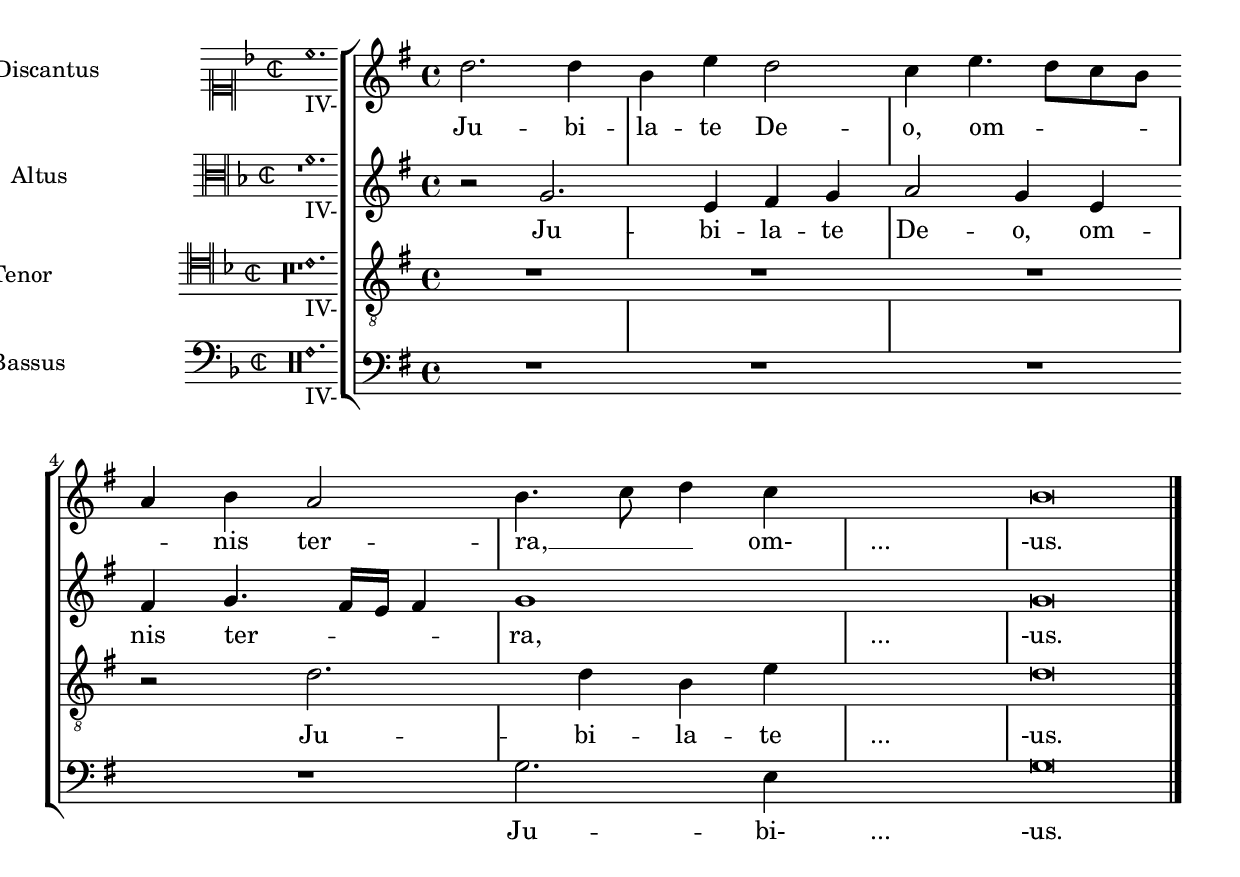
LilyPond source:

%% Do not edit this file; it is automatically
%% generated from LSR http://lsr.dsi.unimi.it
%% This file is in the public domain.
\version "2.13.31"

\header {
  lsrtags = "ancient-notation, tweaks-and-overrides"

%% Translation of GIT committish: 0b55335aeca1de539bf1125b717e0c21bb6fa31b
  texidoces = "
A modo de alternativa para obtener auténticos «incipit»
independientes de la partitura principal, se incluyen como
elemento de marcado en el campo que se usa normalmente para el
nombre del instrumento. Por el momento, la letra sólo se puede
añadir como marcado directo. Por desgracia, su espaciado no es
análogo al de la letra principal.

"
  doctitlees = "Transcripción de música antigua con incipit"

  texidoc = "
As a workaround to get real incipits which are independent from the
main score these are included as a markup into the field normally used
for the instrument name. As for now lyrics can only be added as a
direct markup. It doesn't unfortunately conform with the spacing of the
main lyrics.

"
  doctitle = "Transcription of Ancient music with incipit"
} % begin verbatim

global = {
  \set Score.skipBars = ##t
  \key g \major
  \time 4/4
  %make the staff lines invisible on staves
  \override Staff.BarLine #'transparent = ##t
  \skip 1*8 % the actual music
  % let finis bar go through all staves
  \override Staff.BarLine #'transparent = ##f
  % finis bar
  \bar "|."
}

discantusNotes = {
  \transpose c' c'' {
    \clef treble
    d'2. d'4 |
    b e' d'2 |
    c'4 e'4.( d'8 c' b |
    a4) b a2 |
    b4.( c'8 d'4) c'4 |
    \once \override NoteHead #'transparent = ##t c'1 |
    b\breve |
  }
}

discantusLyrics = \lyricmode {
  Ju -- bi -- |
  la -- te De -- |
  o, om --
  nis ter -- |
  ra, __ om- |
  "..." |
  -us. |
}

altusNotes = {
  \transpose c' c'' {
    \clef treble
    r2 g2. e4 fis g | % two bars
    a2 g4 e |
    fis g4.( fis16 e fis4) |
    g1 |
    \once \override NoteHead #'transparent = ##t g1 |
    g\breve |
  }
}

altusLyrics = \lyricmode {
  Ju -- bi -- la -- te | % two bars
  De -- o, om -- |
  nis ter -- ra, |
  "..." |
  -us. |
}

tenorNotes = {
  \transpose c' c' {
    \clef "treble_8"
    R1 |
    R1 |
    R1 |
    r2 d'2. d'4 b e' | % two bars
    \once \override NoteHead #'transparent = ##t e'1 |
    d'\breve |
  }
}

tenorLyrics = \lyricmode {
  Ju -- bi -- la -- te | % two bars
  "..." |
  -us.
}

bassusNotes = {
  \transpose c' c' {
    \clef bass
    R1 |
    R1 |
    R1 |
    R1 |
    g2. e4 |
    \once \override NoteHead #'transparent = ##t e1 |
    g\breve |
  }
}

bassusLyrics = \lyricmode {
  Ju -- bi- |
  "..." |
  -us.
}

incipitDiscantus = \markup {
  \score {
    {
      \set Staff.instrumentName = #"Discantus "
      \override NoteHead #'style = #'neomensural
      \override Rest #'style = #'neomensural
      \override Staff.TimeSignature #'style = #'neomensural
      \cadenzaOn
      \clef "neomensural-c1"
      \key f \major
      \time 2/2
      c''1._"IV-" s2  %two bars
      \skip 1*8 % eight bars
    }
    \layout {
      \context {
        \Voice
        \remove "Ligature_bracket_engraver"
        \consists "Mensural_ligature_engraver"
      }
      line-width = 4.5\cm
    }
  }
}

incipitAltus = \markup {
  \score {
    {
      \set Staff.instrumentName = #"Altus "
      \override NoteHead #'style = #'neomensural
      \override Rest #'style = #'neomensural
      \override Staff.TimeSignature #'style = #'neomensural
      \cadenzaOn
      \clef "neomensural-c3"
      \key f \major
      \time 2/2
      r1        % one bar
      f'1._"IV-" s2   % two bars
      \skip 1*7 % seven bars
    }
    \layout {
      \context {
        \Voice
        \remove "Ligature_bracket_engraver"
        \consists "Mensural_ligature_engraver"
      }
      line-width = 4.5\cm
    }
  }
}

incipitTenor = \markup {
  \score {
    {
      \set Staff.instrumentName = #"Tenor  "
      \override NoteHead #'style = #'neomensural
      \override Rest #'style = #'neomensural
      \override Staff.TimeSignature #'style = #'neomensural
      \cadenzaOn
      \clef "neomensural-c4"
      \key f \major
      \time 2/2
      r\longa   % four bars
      r\breve   % two bars
      r1        % one bar
      c'1._"IV-" s2   % two bars
      \skip 1   % one bar
    }
    \layout {
      \context {
        \Voice
        \remove "Ligature_bracket_engraver"
        \consists "Mensural_ligature_engraver"
      }
      line-width = 4.5\cm
    }
  }
}

incipitBassus = \markup {
  \score {
    {
      \set Staff.instrumentName = #"Bassus  "
      \override NoteHead #'style = #'neomensural
      \override Rest #'style = #'neomensural
      \override Staff.TimeSignature #'style = #'neomensural
      \cadenzaOn
      \clef "bass"
      \key f \major
      \time 2/2
      % incipit
      r\maxima  % eight bars
      f1._"IV-" s2    % two bars
    }
    \layout {
      \context {
        \Voice
        \remove "Ligature_bracket_engraver"
        \consists "Mensural_ligature_engraver"
      }
      line-width = 4.5\cm
    }
  }
}

%StaffGroup is used instead of ChoirStaff to get bar lines between systems
\score {
  <<
    \new StaffGroup = choirStaff <<
      \new Voice = "discantusNotes" <<
        \global
        \set Staff.instrumentName = \incipitDiscantus
        \discantusNotes
      >>
      \new Lyrics = "discantusLyrics" \lyricsto discantusNotes { \discantusLyrics }

      \new Voice = "altusNotes" <<
        \global
        \set Staff.instrumentName = \incipitAltus
        \altusNotes
      >>
      \new Lyrics = "altusLyrics" \lyricsto altusNotes { \altusLyrics }

      \new Voice = "tenorNotes" <<
        \global
        \set Staff.instrumentName = \incipitTenor
        \tenorNotes
      >>
      \new Lyrics = "tenorLyrics" \lyricsto tenorNotes { \tenorLyrics }

      \new Voice = "bassusNotes" <<
        \global
        \set Staff.instrumentName = \incipitBassus
        \bassusNotes
      >>
    >>
    \new Lyrics = "bassusLyrics" \lyricsto bassusNotes { \bassusLyrics }
    %Keep the bass lyrics outside of the staff group to avoid bar lines
    %between the lyrics.
  >>

  \layout {
    \context {
      \Score
      % no bars in staves
      \override BarLine #'transparent = ##t
    }
    % the next three instructions keep the lyrics between the bar lines
    \context {
      \Lyrics
      \consists "Bar_engraver"
      \override BarLine #'transparent = ##t
    }
    \context {
      \StaffGroup
      \consists "Separating_line_group_engraver"
    }
    \context {
      \Voice
      % no slurs
      \override Slur #'transparent = ##t
      % Comment in the below "\remove" command to allow line
      % breaking also at those barlines where a note overlaps
      % into the next bar.  The command is commented out in this
      % short example score, but especially for large scores, you
      % will typically yield better line breaking and thus improve
      % overall spacing if you comment in the following command.
      %\remove "Forbid_line_break_engraver"
    }
    indent = 5\cm
  }
}

